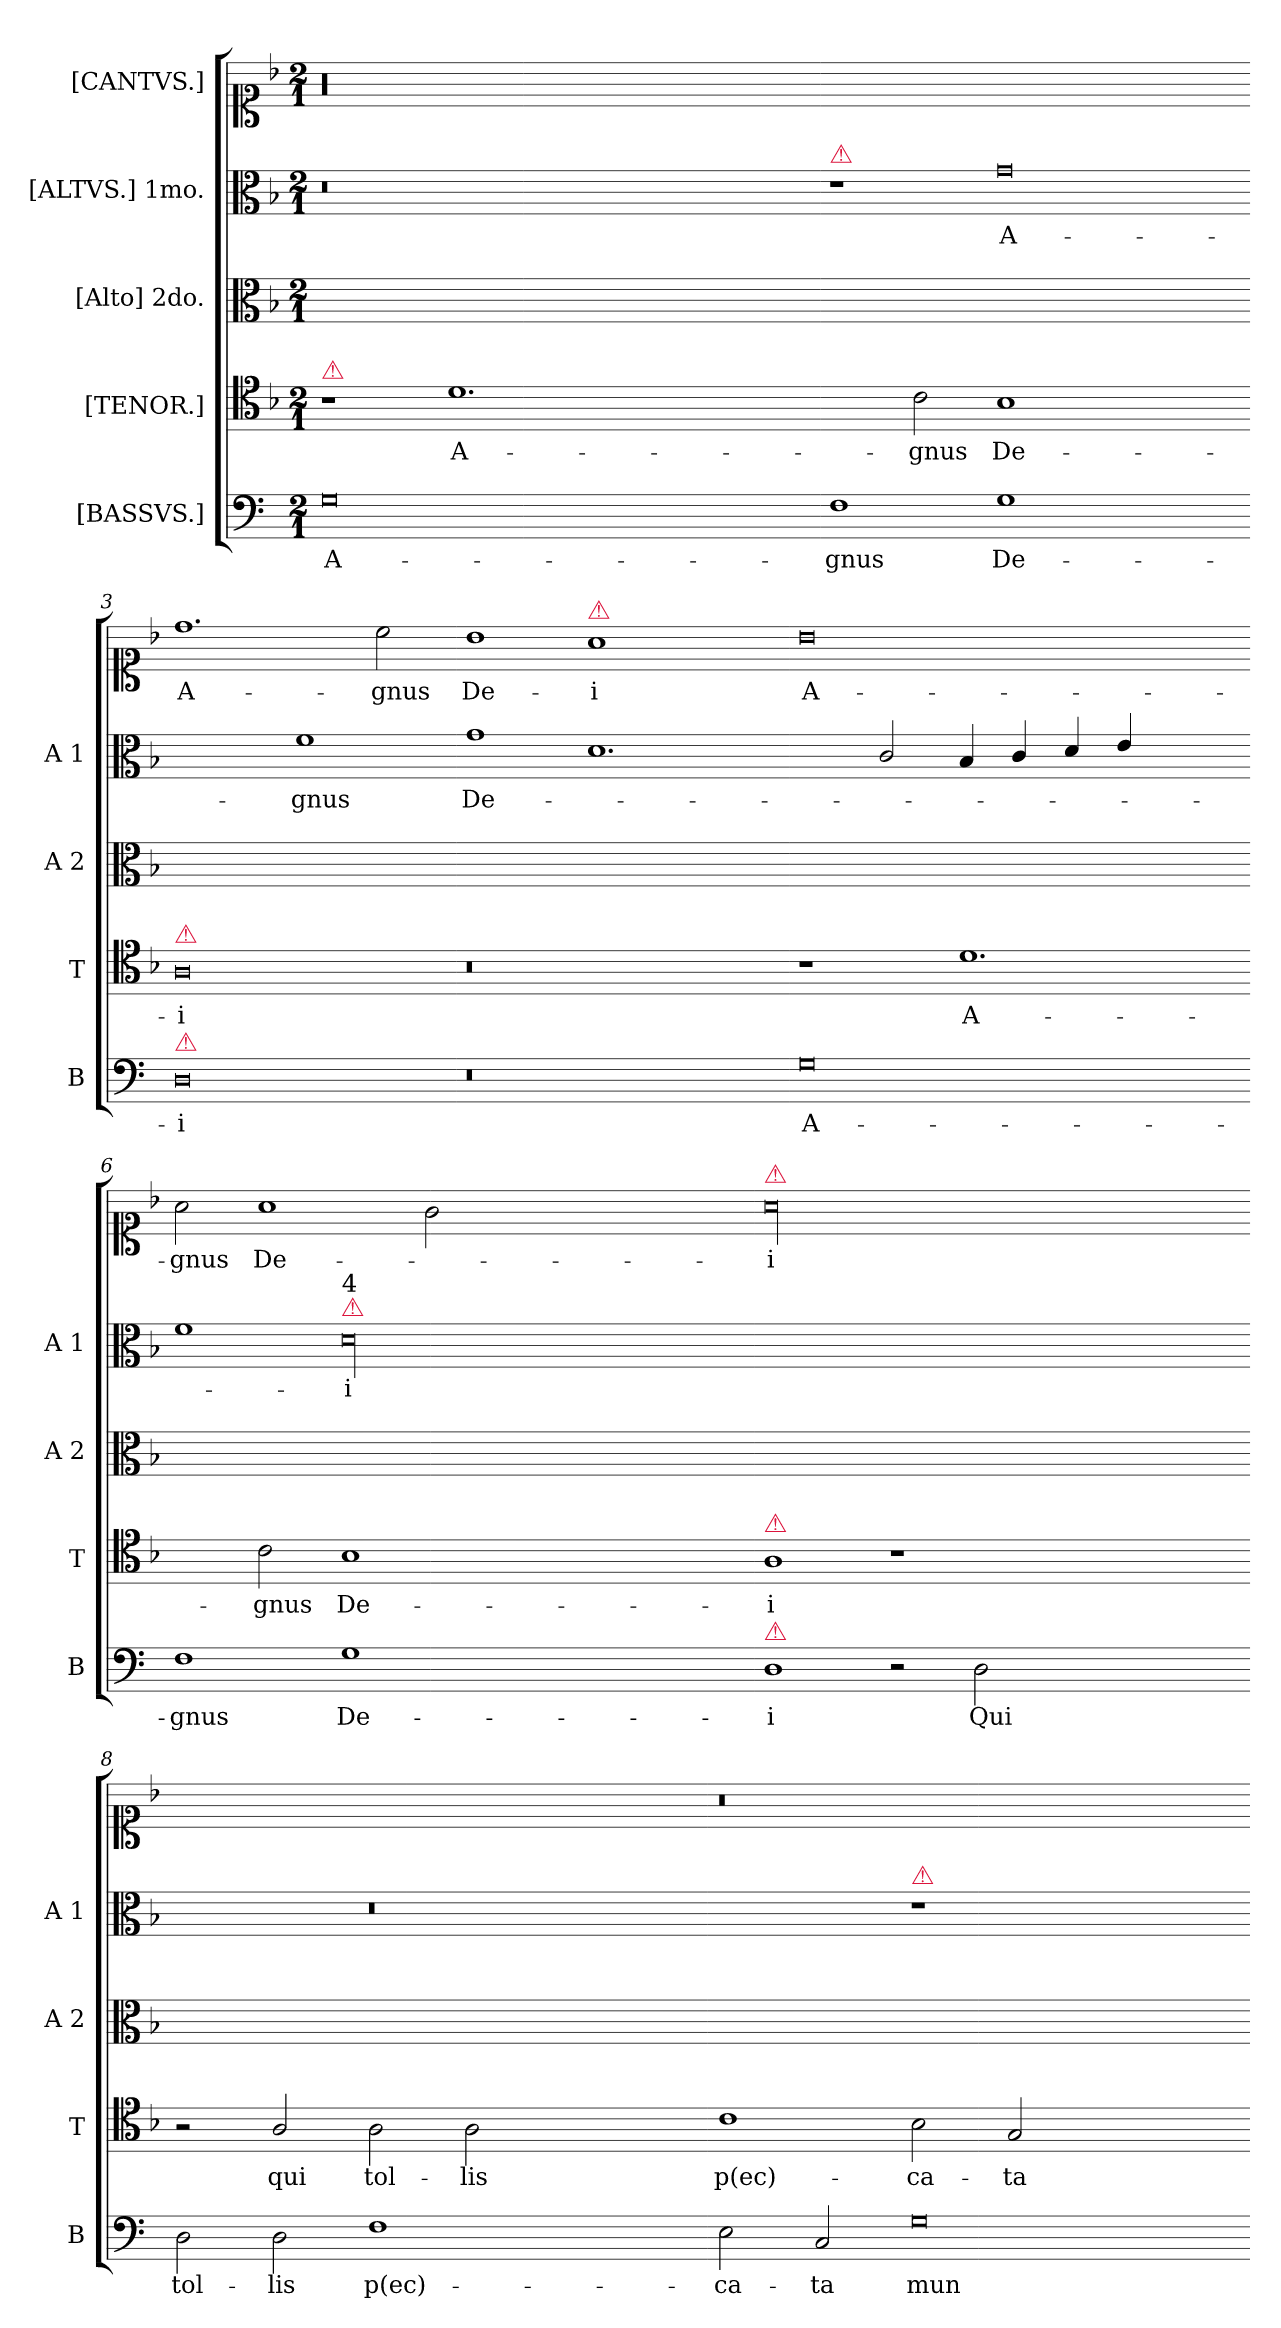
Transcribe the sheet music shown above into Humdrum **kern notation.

**kern	**text	**kern	**text	**kern	**kern	**text	**kern	**text
*part5	*part5	*part4	*part4	*part3	*part2	*part2	*part1	*part1
*staff5	*staff5	*staff4	*staff4	*staff3	*staff2	*staff2	*staff1	*staff1
*I"[BASSVS.]	*	*I"[TENOR.]	*	*I"[Alto] 2do.	*I"[ALTVS.] 1mo.	*	*I"[CANTVS.]	*
*I'B	*	*I'T	*	*I'A 2	*I'A 1	*	*	*
*clefF4	*	*clefC4	*	*clefC3	*clefC3	*	*clefC1	*
*	*	*k[b-]	*	*k[b-]	*k[b-]	*	*k[b-]	*
*M2/1	*	*M2/1	*	*M2/1	*M2/1	*	*M2/1	*
=1	=1	=1	=1	=1	=1	=1	=1	=1
!	!	!LO:TX:a:color=crimson:t=⚠	!	!	!	!	!	!
0G\	A-	1r	.	0ryy	0r	.	00r	.
.	.	1.d\	A-	.	.	.	.	.
0ryy	.	.	.	0ryy	0ryy	.	.	.
.	.	1.ryy	.	.	.	.	.	.
=2-	=2-	=2-	=2-	=2-	=2-	=2-	=2-	=2-
!	!	!	!	!	!LO:TX:a:color=crimson:t=⚠	!	!	!
1F\	-gnus	2ryy	.	0ryy	1r	.	0.ryy	.
.	.	2c\	-gnus	.	.	.	.	.
1G\	De-	1B-\	De-	.	0g\	A-	.	.
1ryy	.	1ryy	.	1ryy	.	.	.	.
=3-	=3-	=3-	=3-	=3-	=3-	=3-	=3-	=3-
!	!	!LO:TX:a:color=crimson:t=⚠	!	!	!	!	!	!
!LO:TX:a:color=crimson:t=⚠	!	!	!	!	!	!	!	!
0D\	-i	0A\	-i	0ryy	1ryy	.	1.dd\	A-
.	.	.	.	.	1f\	-gnus	.	.
.	.	.	.	.	.	.	2cc\	-gnus
=4-	=4-	=4-	=4-	=4-	=4-	=4-	=4-	=4-
0r	.	0r	.	0ryy	1g\	De-	1b-\	De-
!	!	!	!	!	!	!	!LO:TX:a:color=crimson:t=⚠	!
.	.	.	.	.	1.d\	.	1a\	-i
2ryy	.	2ryy	.	2ryy	.	.	2ryy	.
=5-	=5-	=5-	=5-	=5-	=5-	=5-	=5-	=5-
!	!LO:LY:i	!	!	!	!	!	!	!LO:LY:i
0G\	A-	1r	.	0ryy	2ryy	.	0b-\	A-
.	.	.	.	.	2c/	.	.	.
!	!	!	!LO:LY:i	!	!	!	!	!
.	.	1.d\	A-	.	4B-/	.	.	.
.	.	.	.	.	4c/	.	.	.
.	.	.	.	.	4d/	.	.	.
.	.	.	.	.	4e/	.	.	.
2ryy	.	.	.	2ryy	2ryy	.	2ryy	.
=6-	=6-	=6-	=6-	=6-	=6-	=6-	=6-	=6-
!	!LO:LY:i	!	!	!	!	!	!	!LO:LY:i
1F\	-gnus	2ryy	.	0ryy	1f\	.	2a\	-gnus
!	!	!	!LO:LY:i	!	!	!	!	!LO:LY:i
.	.	2c\	-gnus	.	.	.	1a\	De-
!	!	!	!	!	!LO:TX:a:color=crimson:t=⚠	!	!	!
!	!	!	!	!	!LO:TX:a:t=4	!	!	!
!	!LO:LY:i	!	!LO:LY:i	!	!	!	!	!
1G\	De-	1B-\	De-	.	00d\	i	.	.
.	.	.	.	.	.	.	2g\	.
0.ryy	.	0.ryy	.	0.ryy	.	.	0.ryy	.
=7-	=7-	=7-	=7-	=7-	=7-	=7-	=7-	=7-
!	!	!	!	!	!	!	!LO:TX:a:color=crimson:t=⚠	!
!	!	!LO:TX:a:color=crimson:t=⚠	!	!	!	!	!	!
!LO:TX:a:color=crimson:t=⚠	!	!	!	!	!	!	!	!
!	!LO:LY:i	!	!LO:LY:i	!	!	!	!	!LO:LY:i
1D\	-i	1A\	-i	0ryy	00ryy	.	00a\	-i
2r	.	1r	.	.	.	.	.	.
2D\	Qui	.	.	.	.	.	.	.
0ryy	.	0ryy	.	0ryy	.	.	.	.
=8-	=8-	=8-	=8-	=8-	=8-	=8-	=8-	=8-
2D\	tol-	2r	.	0ryy	1ryy	.	0.ryy	.
2D\	-lis	2A/	qui	.	.	.	.	.
1F\	p(ec)-	2A\	tol-	.	0r	.	.	.
.	.	2A\	-lis	.	.	.	.	.
1ryy	.	1ryy	.	1ryy	.	.	.	.
=9-	=9-	=9-	=9-	=9-	=9-	=9-	=9-	=9-
2E\	-ca-	1c\	p(ec)-	0ryy	1ryy	.	0r	.
2C/	-ta	.	.	.	.	.	.	.
!	!	!	!	!	!LO:TX:a:color=crimson:t=⚠	!	!	!
0G\	mun-	2B-\	-ca-	.	1r	.	.	.
.	.	2G/	-ta	.	.	.	.	.
.	.	1ryy	.	1ryy	1ryy	.	1ryy	.
=-	=-	=-	=-	=-	=-	=-	=-	=-
*-	*-	*-	*-	*-	*-	*-	*-	*-
